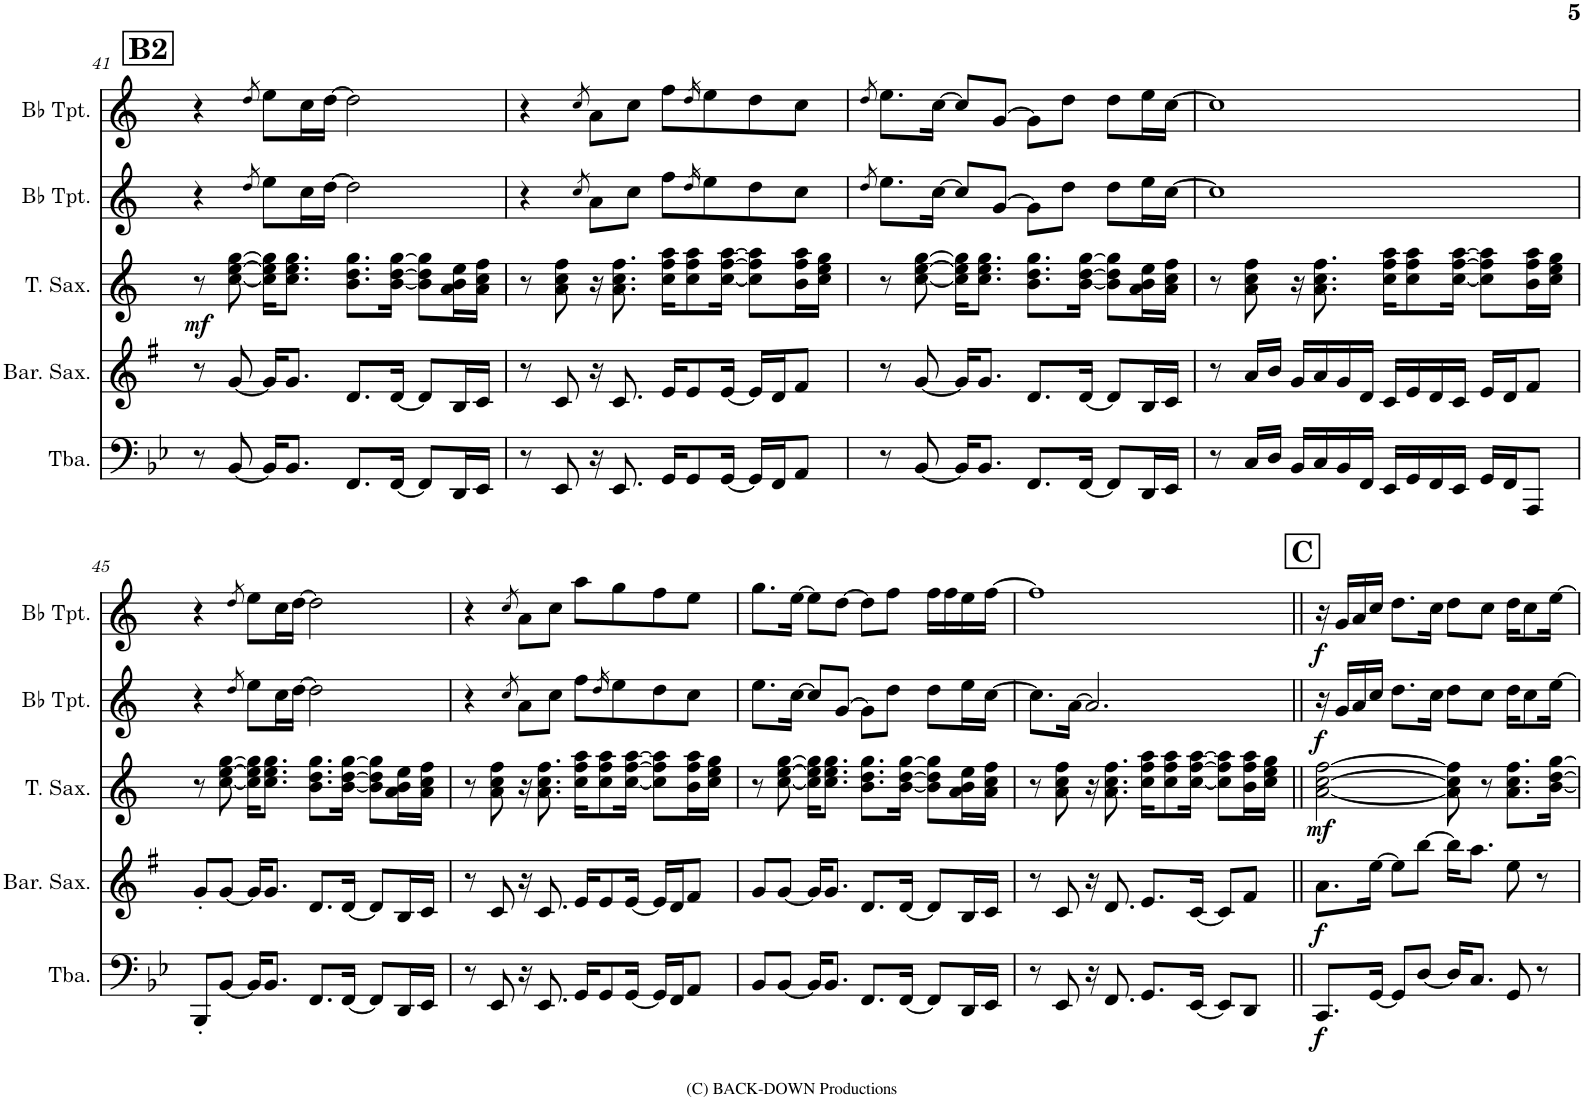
**kern	**dynam	**kern	**dynam	**kern	**dynam	**kern	**dynam	**kern	**dynam
*part5	*part5	*part4	*part4	*part3	*part3	*part2	*part2	*part1	*part1
*staff5	*staff5	*staff4	*staff4	*staff3	*staff3	*staff2	*staff2	*staff1	*staff1
*I"Tuba	*	*I"Baritone Saxophone	*	*I"Tenor Saxophone	*	*I"Bb Trumpet	*	*I"Bb Trumpet	*
*I'Tba.	*	*I'Bar. Sax.	*	*I'T. Sax.	*	*I'Bb Tpt.	*	*I'Bb Tpt.	*
!!LO:PB:g=z
*clefF4	*	*clefG2	*	*clefG2	*	*clefG2	*	*clefG2	*
*	*	*Trd12c21	*	*Trd8c14	*	*Trd1c2	*	*Trd1c2	*
*k[b-e-]	*	*k[f#]	*	*k[]	*	*k[]	*	*k[]	*
*M4/4	*	*M4/4	*	*M4/4	*	*M4/4	*	*M4/4	*
!!LO:REH:place=s1:a:B:cj:fs=14:t=B2
=41	=41	=41	=41	=41	=41	=41	=41	=41	=41
!	!	!	!	!	!LO:DY:b	!	!	!	!
8r	.	8r	.	8r	mf	4r	.	4r	.
[8BB-/	.	[8g/	.	[8cc\ [8ee\ [8gg\	.	.	.	.	.
.	.	.	.	.	.	8qdd/	.	8qdd/	.
16BB-/KL]	.	16g/KL]	.	16cc\] 16ee\] 16gg\]KL	.	8ee\L	.	8ee\L	.
8.BB-/J	.	8.g/J	.	8.cc\ 8.ee\ 8.gg\J	.	.	.	.	.
.	.	.	.	.	.	16cc\L	.	16cc\L	.
.	.	.	.	.	.	[16dd\JJ	.	[16dd\JJ	.
8.FF/L	.	8.d/L	.	8.b\ 8.dd\ 8.gg\L	.	2dd\]	.	2dd\]	.
[16FF/Jk	.	[16d/Jk	.	[16b\ [16dd\ [16gg\Jk	.	.	.	.	.
8FF/L]	.	8d/L]	.	8b\] 8dd\] 8gg\]L	.	.	.	.	.
16DD/L	.	16B/L	.	16a\ 16b\ 16ee\L	.	.	.	.	.
16EE-/JJ	.	16c/JJ	.	16a\ 16cc\ 16ff\JJ	.	.	.	.	.
=42	=42	=42	=42	=42	=42	=42	=42	=42	=42
8r	.	8r	.	8r	.	4r	.	4r	.
8EE-/	.	8c/	.	8a\ 8cc\ 8ff\	.	.	.	.	.
.	.	.	.	.	.	8qcc/	.	8qcc/	.
16r	.	16r	.	16r	.	8a\L	.	8a\L	.
8.EE-/	.	8.c/	.	8.a\ 8.cc\ 8.ff\	.	.	.	.	.
.	.	.	.	.	.	8cc\J	.	8cc\J	.
16GG/KL	.	16e/KL	.	16cc\ 16ff\ 16aa\KL	.	8ff\L	.	8ff\L	.
8GG/	.	8e/	.	8cc\ 8ff\ 8aa\	.	.	.	.	.
.	.	.	.	.	.	16qdd/	.	16qdd/	.
.	.	.	.	.	.	8ee\	.	8ee\	.
[16GG/Jk	.	[16e/Jk	.	[16cc\ [16ff\ [16aa\Jk	.	.	.	.	.
16GG/LL]	.	16e/LL]	.	8cc\] 8ff\] 8aa\]L	.	8dd\	.	8dd\	.
16FF/J	.	16d/J	.	.	.	.	.	.	.
8AA/J	.	8f#/J	.	16b\ 16ff\ 16aa\L	.	8cc\J	.	8cc\J	.
.	.	.	.	16cc\ 16ee\ 16gg\JJ	.	.	.	.	.
=43	=43	=43	=43	=43	=43	=43	=43	=43	=43
.	.	.	.	.	.	8qdd/	.	8qdd/	.
8r	.	8r	.	8r	.	8.ee\L	.	8.ee\L	.
[8BB-/	.	[8g/	.	[8cc\ [8ee\ [8gg\	.	.	.	.	.
.	.	.	.	.	.	[16cc\Jk	.	[16cc\Jk	.
16BB-/KL]	.	16g/KL]	.	16cc\] 16ee\] 16gg\]KL	.	8cc/L]	.	8cc/L]	.
8.BB-/J	.	8.g/J	.	8.cc\ 8.ee\ 8.gg\J	.	.	.	.	.
.	.	.	.	.	.	[8g/J	.	[8g/J	.
8.FF/L	.	8.d/L	.	8.b\ 8.dd\ 8.gg\L	.	8g\L]	.	8g\L]	.
.	.	.	.	.	.	8dd\J	.	8dd\J	.
[16FF/Jk	.	[16d/Jk	.	[16b\ [16dd\ [16gg\Jk	.	.	.	.	.
8FF/L]	.	8d/L]	.	8b\] 8dd\] 8gg\]L	.	8dd\L	.	8dd\L	.
16DD/L	.	16B/L	.	16a\ 16b\ 16ee\L	.	16ee\L	.	16ee\L	.
16EE-/JJ	.	16c/JJ	.	16a\ 16cc\ 16ff\JJ	.	[16cc\JJ	.	[16cc\JJ	.
=44	=44	=44	=44	=44	=44	=44	=44	=44	=44
8r	.	8r	.	8r	.	1cc]	.	1cc]	.
16C/LL	.	16a/LL	.	8a\ 8cc\ 8ff\	.	.	.	.	.
16D/JJ	.	16b/JJ	.	.	.	.	.	.	.
16BB-/LL	.	16g/LL	.	16r	.	.	.	.	.
16C/	.	16a/	.	8.a\ 8.cc\ 8.ff\	.	.	.	.	.
16BB-/	.	16g/	.	.	.	.	.	.	.
16FF/JJ	.	16d/JJ	.	.	.	.	.	.	.
16EE-/LL	.	16c/LL	.	16cc\ 16ff\ 16aa\KL	.	.	.	.	.
16GG/	.	16e/	.	8cc\ 8ff\ 8aa\	.	.	.	.	.
16FF/	.	16d/	.	.	.	.	.	.	.
16EE-/JJ	.	16c/JJ	.	[16cc\ [16ff\ [16aa\Jk	.	.	.	.	.
16GG/LL	.	16e/LL	.	8cc\] 8ff\] 8aa\]L	.	.	.	.	.
16FF/J	.	16d/J	.	.	.	.	.	.	.
8AAA/J	.	8f#/J	.	16b\ 16ff\ 16aa\L	.	.	.	.	.
.	.	.	.	16cc\ 16ee\ 16gg\JJ	.	.	.	.	.
!!LO:LB:g=z
=45	=45	=45	=45	=45	=45	=45	=45	=45	=45
8BBB-'/L	.	8g'/L	.	8r	.	4r	.	4r	.
[8BB-/J	.	[8g/J	.	[8cc\ [8ee\ [8gg\	.	.	.	.	.
.	.	.	.	.	.	8qdd/	.	8qdd/	.
16BB-/KL]	.	16g/KL]	.	16cc\] 16ee\] 16gg\]KL	.	8ee\L	.	8ee\L	.
8.BB-/J	.	8.g/J	.	8.cc\ 8.ee\ 8.gg\J	.	.	.	.	.
.	.	.	.	.	.	16cc\L	.	16cc\L	.
.	.	.	.	.	.	[16dd\JJ	.	[16dd\JJ	.
8.FF/L	.	8.d/L	.	8.b\ 8.dd\ 8.gg\L	.	2dd\]	.	2dd\]	.
[16FF/Jk	.	[16d/Jk	.	[16b\ [16dd\ [16gg\Jk	.	.	.	.	.
8FF/L]	.	8d/L]	.	8b\] 8dd\] 8gg\]L	.	.	.	.	.
16DD/L	.	16B/L	.	16a\ 16b\ 16ee\L	.	.	.	.	.
16EE-/JJ	.	16c/JJ	.	16a\ 16cc\ 16ff\JJ	.	.	.	.	.
=46	=46	=46	=46	=46	=46	=46	=46	=46	=46
8r	.	8r	.	8r	.	4r	.	4r	.
8EE-/	.	8c/	.	8a\ 8cc\ 8ff\	.	.	.	.	.
.	.	.	.	.	.	8qcc/	.	8qcc/	.
16r	.	16r	.	16r	.	8a\L	.	8a\L	.
8.EE-/	.	8.c/	.	8.a\ 8.cc\ 8.ff\	.	.	.	.	.
.	.	.	.	.	.	8cc\J	.	8cc\J	.
16GG/KL	.	16e/KL	.	16cc\ 16ff\ 16aa\KL	.	8ff\L	.	8aa\L	.
8GG/	.	8e/	.	8cc\ 8ff\ 8aa\	.	.	.	.	.
.	.	.	.	.	.	16qdd/	.	.	.
.	.	.	.	.	.	8ee\	.	8gg\	.
[16GG/Jk	.	[16e/Jk	.	[16cc\ [16ff\ [16aa\Jk	.	.	.	.	.
16GG/LL]	.	16e/LL]	.	8cc\] 8ff\] 8aa\]L	.	8dd\	.	8ff\	.
16FF/J	.	16d/J	.	.	.	.	.	.	.
8AA/J	.	8f#/J	.	16b\ 16ff\ 16aa\L	.	8cc\J	.	8ee\J	.
.	.	.	.	16cc\ 16ee\ 16gg\JJ	.	.	.	.	.
=47	=47	=47	=47	=47	=47	=47	=47	=47	=47
8BB-/L	.	8g/L	.	8r	.	8.ee\L	.	8.gg\L	.
[8BB-/J	.	[8g/J	.	[8cc\ [8ee\ [8gg\	.	.	.	.	.
.	.	.	.	.	.	[16cc\Jk	.	[16ee\Jk	.
16BB-/KL]	.	16g/KL]	.	16cc\] 16ee\] 16gg\]KL	.	8cc/L]	.	8ee\L]	.
8.BB-/J	.	8.g/J	.	8.cc\ 8.ee\ 8.gg\J	.	.	.	.	.
.	.	.	.	.	.	[8g/J	.	[8dd\J	.
8.FF/L	.	8.d/L	.	8.b\ 8.dd\ 8.gg\L	.	8g\L]	.	8dd\L]	.
.	.	.	.	.	.	8dd\J	.	8ff\J	.
[16FF/Jk	.	[16d/Jk	.	[16b\ [16dd\ [16gg\Jk	.	.	.	.	.
8FF/L]	.	8d/L]	.	8b\] 8dd\] 8gg\]L	.	8dd\L	.	16ff\LL	.
.	.	.	.	.	.	.	.	16ff\	.
16DD/L	.	16B/L	.	16a\ 16b\ 16ee\L	.	16ee\L	.	16ee\	.
16EE-/JJ	.	16c/JJ	.	16a\ 16cc\ 16ff\JJ	.	[16cc\JJ	.	[16ff\JJ	.
=48	=48	=48	=48	=48	=48	=48	=48	=48	=48
8r	.	8r	.	8r	.	8.cc\L]	.	1ff]	.
8EE-/	.	8c/	.	8a\ 8cc\ 8ff\	.	.	.	.	.
.	.	.	.	.	.	[16a\Jk	.	.	.
16r	.	16r	.	16r	.	2.a/]	.	.	.
8.FF/	.	8.d/	.	8.a\ 8.cc\ 8.ff\	.	.	.	.	.
8.GG/L	.	8.e/L	.	16cc\ 16ff\ 16aa\KL	.	.	.	.	.
.	.	.	.	8cc\ 8ff\ 8aa\	.	.	.	.	.
[16EE-/Jk	.	[16c/Jk	.	[16cc\ [16ff\ [16aa\Jk	.	.	.	.	.
8EE-/L]	.	8c/L]	.	8cc\] 8ff\] 8aa\]L	.	.	.	.	.
8DD/J	.	8f#/J	.	16b\ 16ff\ 16aa\L	.	.	.	.	.
.	.	.	.	16cc\ 16ee\ 16gg\JJ	.	.	.	.	.
!!LO:REH:place=s1:a:B:cj:fs=14:t=C
=49||	=49||	=49||	=49||	=49||	=49||	=49||	=49||	=49||	=49||
!	!LO:DY:b	!	!LO:DY:b	!	!LO:DY:b	!	!LO:DY:b	!	!LO:DY:b
8.CC/L	f	8.a\L	f	[2a\ [2cc\ [2ff\	mf	16r	f	16r	f
.	.	.	.	.	.	16g/LL	.	16g/LL	.
.	.	.	.	.	.	16a/	.	16a/	.
[16GG/Jk	.	[16ee\Jk	.	.	.	16cc/JJ	.	16cc/JJ	.
8GG/L]	.	8ee\L]	.	.	.	8.dd\L	.	8.dd\L	.
[8D/J	.	[8bb\J	.	.	.	.	.	.	.
.	.	.	.	.	.	16cc\Jk	.	16cc\Jk	.
16D/KL]	.	16bb\KL]	.	8a\] 8cc\] 8ff\]	.	8dd\L	.	8dd\L	.
8.C/J	.	8.aa\J	.	.	.	.	.	.	.
.	.	.	.	8r	.	8cc\J	.	8cc\J	.
8GG/	.	8ee\	.	8.a\ 8.cc\ 8.ff\L	.	16dd\KL	.	16dd\KL	.
.	.	.	.	.	.	8cc\	.	8cc\	.
8r	.	8r	.	.	.	.	.	.	.
.	.	.	.	[16b\ [16dd\ [16gg\Jk	.	[16ee\Jk	.	[16ee\Jk	.
=	=	=	=	=	=	=	=	=	=
*-	*-	*-	*-	*-	*-	*-	*-	*-	*-
